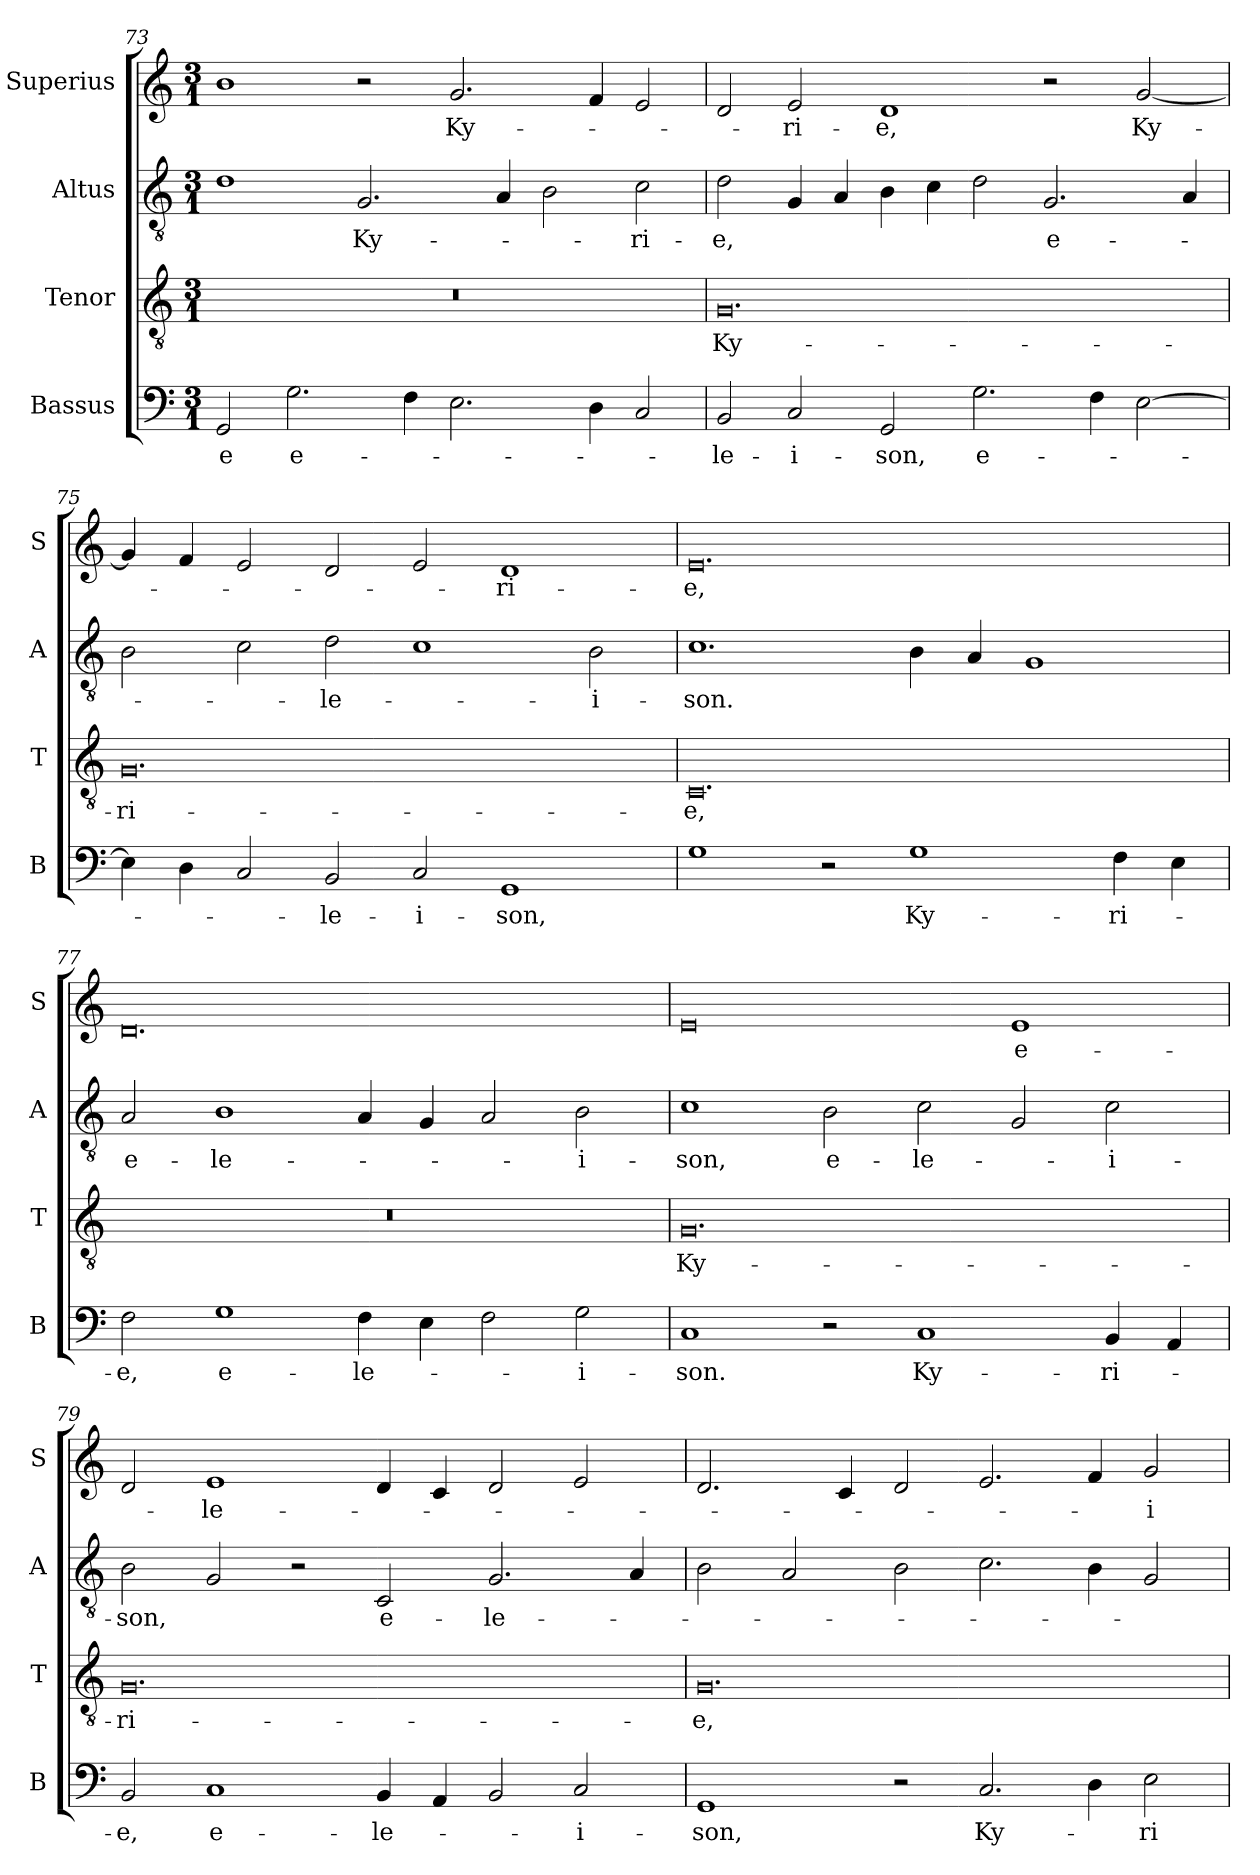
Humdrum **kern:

**kern	**text	**kern	**text	**kern	**text	**kern	**text
*part4	*part4	*part3	*part3	*part2	*part2	*part1	*part1
*staff4	*staff4	*staff3	*staff3	*staff2	*staff2	*staff1	*staff1
*I"Bassus	*	*I"Tenor	*	*I"Altus	*	*I"Superius	*
*I'B	*	*I'T	*	*I'A	*	*I'S	*
*clefF4	*	*clefGv2	*	*clefGv2	*	*clefG2	*
*k[]	*	*k[]	*	*k[]	*	*k[]	*
*M3/1	*	*M3/1	*	*M3/1	*	*M3/1	*
=73	=73	=73	=73	=73	=73	=73	=73
!	!LO:LY:b	!	!	!	!	!	!
2GG/	-e	0.r	.	1d	.	1b	.
!	!LO:LY:b	!	!	!	!	!	!
2.G\	e-	.	.	.	.	.	.
!	!	!	!	!	!LO:LY:b	!	!
.	.	.	.	2.G/	Ky-	2r	.
4F\	.	.	.	.	.	.	.
!	!	!	!	!	!	!	!LO:LY:b
2.E\	.	.	.	.	.	2.g/	Ky-
.	.	.	.	4A/	.	.	.
.	.	.	.	2B\	.	.	.
4D\	.	.	.	.	.	4f/	.
!	!	!	!	!	!LO:LY:b	!	!
2C/	.	.	.	2c\	-ri-	2e/	.
=74`	=74`	=74`	=74`	=74`	=74`	=74`	=74`
!	!LO:LY:b	!	!LO:LY:b	!	!LO:LY:b	!	!
2BB/	-le-	0.G	Ky-	2d\	-e,	2d/	.
!	!LO:LY:b	!	!	!	!	!	!LO:LY:b
2C/	-i-	.	.	4G/	.	2e/	-ri-
.	.	.	.	4A/	.	.	.
!	!LO:LY:b	!	!	!	!	!	!LO:LY:b
2GG/	-son,	.	.	4B\	.	1d	-e,
.	.	.	.	4c\	.	.	.
!	!LO:LY:b	!	!	!	!	!	!
2.G\	e-	.	.	2d\	.	.	.
!	!	!	!	!	!LO:LY:b	!	!
.	.	.	.	2.G/	e-	2r	.
4F\	.	.	.	.	.	.	.
!	!	!	!	!	!	!	!LO:LY:b
[2E\	.	.	.	.	.	[2g/	Ky-
.	.	.	.	4A/	.	.	.
=75`	=75`	=75`	=75`	=75`	=75`	=75`	=75`
!	!	!	!LO:LY:b	!	!	!	!
4E\]	.	0.G	-ri-	2B\	.	4g/]	.
4D\	.	.	.	.	.	4f/	.
2C/	.	.	.	2c\	.	2e/	.
!	!LO:LY:b	!	!	!	!LO:LY:b	!	!
2BB/	-le-	.	.	2d\	-le-	2d/	.
!	!LO:LY:b	!	!	!	!	!	!
2C/	-i-	.	.	1c	.	2e/	.
!	!LO:LY:b	!	!	!	!	!	!LO:LY:b
1GG	-son,	.	.	.	.	1d	-ri-
!	!	!	!	!	!LO:LY:b	!	!
.	.	.	.	2B\	-i-	.	.
!!LO:PB:g=z
=76`	=76`	=76`	=76`	=76`	=76`	=76`	=76`
!	!	!	!LO:LY:b	!	!LO:LY:b	!	!LO:LY:b
1G	.	0.C	-e,	1.c	-son.	0.e	-e,
2r	.	.	.	.	.	.	.
!	!LO:LY:b	!	!	!	!	!	!
1G	Ky-	.	.	4B\	.	.	.
.	.	.	.	4A/	.	.	.
.	.	.	.	1G	.	.	.
!	!LO:LY:b	!	!	!	!	!	!
4F\	-ri-	.	.	.	.	.	.
4E\	.	.	.	.	.	.	.
=77`	=77`	=77`	=77`	=77`	=77`	=77`	=77`
!	!LO:LY:b	!	!	!	!LO:LY:b	!	!
2F\	-e,	0.r	.	2A/	e-	0.d	.
!	!LO:LY:b	!	!	!	!LO:LY:b	!	!
1G	e-	.	.	1B	-le-	.	.
!	!LO:LY:b	!	!	!	!	!	!
4F\	-le-	.	.	4A/	.	.	.
4E\	.	.	.	4G/	.	.	.
2F\	.	.	.	2A/	.	.	.
!	!LO:LY:b	!	!	!	!LO:LY:b	!	!
2G\	-i-	.	.	2B\	-i-	.	.
=78`	=78`	=78`	=78`	=78`	=78`	=78`	=78`
!	!LO:LY:b	!	!LO:LY:b	!	!LO:LY:b	!	!
1C	-son.	0.G	Ky-	1c	-son,	0e	.
!	!	!	!	!	!LO:LY:b	!	!
2r	.	.	.	2B\	e-	.	.
!	!LO:LY:b	!	!	!	!LO:LY:b	!	!
1C	Ky-	.	.	2c\	-le-	.	.
!	!	!	!	!	!	!	!LO:LY:b
.	.	.	.	2G/	.	1e	e-
!	!LO:LY:b	!	!	!	!LO:LY:b	!	!
4BB/	-ri-	.	.	2c\	-i-	.	.
4AA/	.	.	.	.	.	.	.
=79`	=79`	=79`	=79`	=79`	=79`	=79`	=79`
!	!LO:LY:b	!	!LO:LY:b	!	!LO:LY:b	!	!
2BB/	-e,	0.G	-ri-	2B\	-son,	2d/	.
!	!LO:LY:b	!	!	!	!	!	!LO:LY:b
1C	e-	.	.	2G/	.	1e	-le-
.	.	.	.	2r	.	.	.
!	!LO:LY:b	!	!	!	!LO:LY:b	!	!
4BB/	-le-	.	.	2C/	e-	4d/	.
4AA/	.	.	.	.	.	4c/	.
!	!	!	!	!	!LO:LY:b	!	!
2BB/	.	.	.	2.G/	-le-	2d/	.
!	!LO:LY:b	!	!	!	!	!	!
2C/	-i-	.	.	.	.	2e/	.
.	.	.	.	4A/	.	.	.
!!LO:LB:g=z
=80`	=80`	=80`	=80`	=80`	=80`	=80`	=80`
!	!LO:LY:b	!	!LO:LY:b	!	!	!	!
1GG	-son,	0.G	-e,	2B\	.	2.d/	.
.	.	.	.	2A/	.	.	.
.	.	.	.	.	.	4c/	.
2r	.	.	.	2B\	.	2d/	.
!	!LO:LY:b	!	!	!	!	!	!
2.C/	Ky-	.	.	2.c\	.	2.e/	.
4D\	.	.	.	4B\	.	4f/	.
!	!LO:LY:b	!	!	!	!	!	!LO:LY:b
2E\	-ri-	.	.	2G/	.	2g/	-i-
=`	=`	=`	=`	=`	=`	=`	=`
*-	*-	*-	*-	*-	*-	*-	*-
